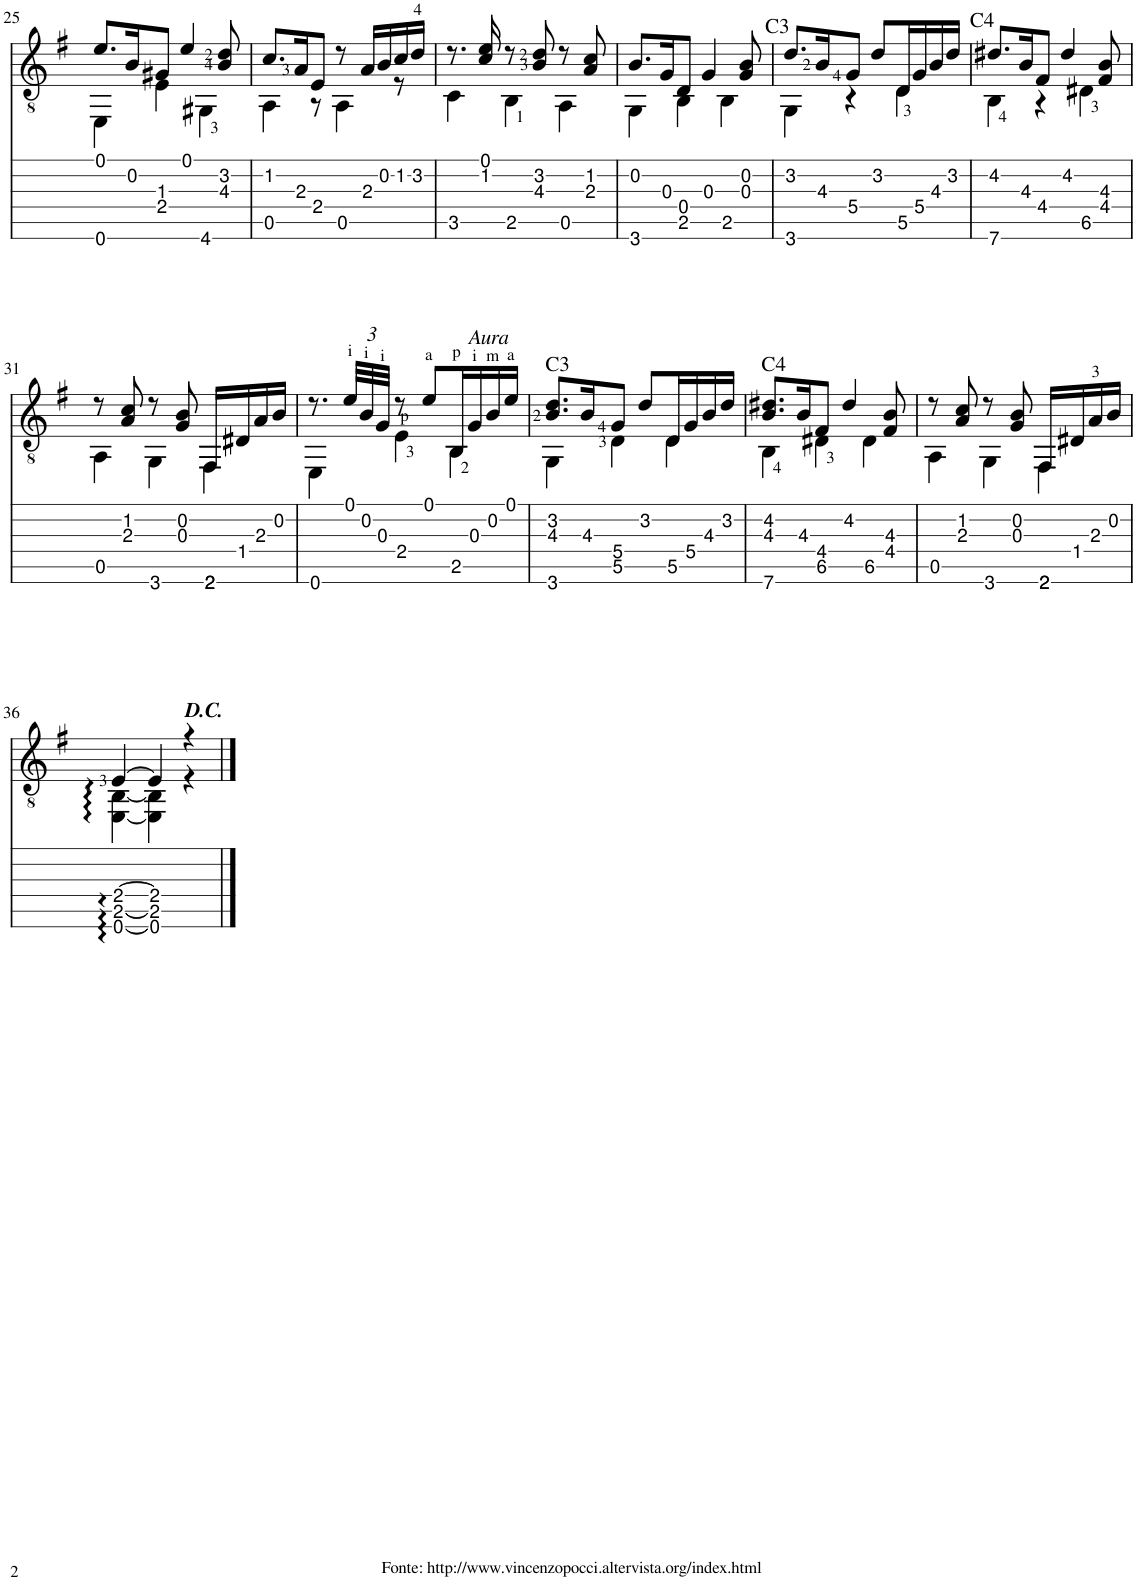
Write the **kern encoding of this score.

**kern	**kern
*part1	*part1
*staff2	*staff1
*I"Guitar	*
*I'Guit.	*
!!LO:PB:g=z
*	*clefGv2
*k[f#]	*k[f#]
*M3/4	*M3/4
=25	=25
*^	*^
8.eL	4EE	8.e/L	4EE\
16BJk	.	16B/K	.
8G#	4E	8G#X/J	4E\
4e	.	4e/	.
.	4GG#	.	4GG#X\
8B 8d	.	8B/ 8d/	.
=26	=26	=26	=26
8.cL	4AA	8.c/L	4AA\
16AJk	.	16A/K	.
8E	8r	8E/J	8r
8r	4AA	8r	4AA\
16ALL	.	16A/LL	.
16BJ	.	16B/	.
16cL	8r	16c/	8r
16dJJ	.	16d/JJ	.
=27	=27	=27	=27
8.r	4C	8.r	4C\
16c 16e	.	16c/ 16e/	.
8r	4BB	8r	4BB\
8B 8d	.	8B/ 8d/	.
8r	4AA	8r	4AA\
8A 8c	.	8A/ 8c/	.
=28	=28	=28	=28
8.BL	4GG	8.B/L	4GG\
16GJk	.	16G/K	.
8D	4BB	8D/J	4BB\
4G	.	4G/	.
.	4BB	.	4BB\
8G 8B	.	8G/ 8B/	.
=29	=29	=29	=29
!	!	!LO:TX:a:t=C3	!
8.dL	4GG	8.d/L	4GG\
16BJk	.	16B/K	.
8GL	4r	8G/J	4r
8dJ	.	8d/L	.
16DLL	4D	16D/L	4D\
16GJ	.	16G/	.
16BL	.	16B/	.
16dJJ	.	16d/JJ	.
=30	=30	=30	=30
!	!	!LO:TX:a:t=C4	!
8.d#L	4BB	8.d#X/L	4BB\
16BJk	.	16B/K	.
8F#	4r	8F#/J	4r
4d#	.	4d#/	.
.	4D#	.	4D#X\
8F# 8B	.	8F#/ 8B/	.
!!LO:LB:g=z	!!
=31	=31	=31	=31
8r	4AA	8r	4AA\
8A 8c	.	8A/ 8c/	.
8r	4GG	8r	4GG\
8G 8B	.	8G/ 8B/	.
16FF#LL	4FF#	16FF#/LL	4FF#\
16D#J	.	16D#X/	.
16AL	.	16A/	.
16BJJ	.	16B/JJ	.
=32	=32	=32	=32
8.r	4EE	8.r	4EE\
*Xbrackettup	*	*Xbrackettup	*
48eLLL	.	48e/LLL	.
48B	.	48B/	.
48GJJJ	.	48G/JJJ	.
8r	4E	8r	4E\
8e	.	8e/L	.
16BBLL	4BB	16BB/L	4BB\
!	!	!LO:TX:a:i:t=Aura	!
16GJ	.	16G/	.
16BL	.	16B/	.
16eJJ	.	16e/JJ	.
=33	=33	=33	=33
!	!	!LO:TX:a:t=C3	!
8.B\ 8.d\L	4GG	8.B/ 8.d/L	4GG\
16BJk	.	16B/K	.
8GL	4D	8G/J	4D\
8dJ	.	8d/L	.
16DLL	4D	16D/L	4D\
16GJ	.	16G/	.
16BL	.	16B/	.
16dJJ	.	16d/JJ	.
=34	=34	=34	=34
!	!	!LO:TX:a:t=C4	!
8.B\ 8.d#\L	4BB	8.B/ 8.d#X/L	4BB\
16BJk	.	16B/K	.
8F#	4D#	8F#/J	4D#X\
4d#	.	4d#/	.
.	4D#	.	4D#\
8F# 8B	.	8F#/ 8B/	.
=35	=35	=35	=35
8r	4AA	8r	4AA\
8A 8c	.	8A/ 8c/	.
8r	4GG	8r	4GG\
8G 8B	.	8G/ 8B/	.
16FF#LL	4FF#	16FF#/LL	4FF#\
16D#J	.	16D#X/	.
16AL	.	16A/	.
16BJJ	.	16B/JJ	.
!!LO:LB:g=z	!!
=36	=36	=36	=36
[4E:	[4EE: [4BB:	[4E/	[4EE\ [4BB\
4E]	4EE] 4BB]	4E/]	4EE\] 4BB\]
4r	4r	4r	4r
*v	*v	*	*
*	*v	*v
==	==
*-	*-
